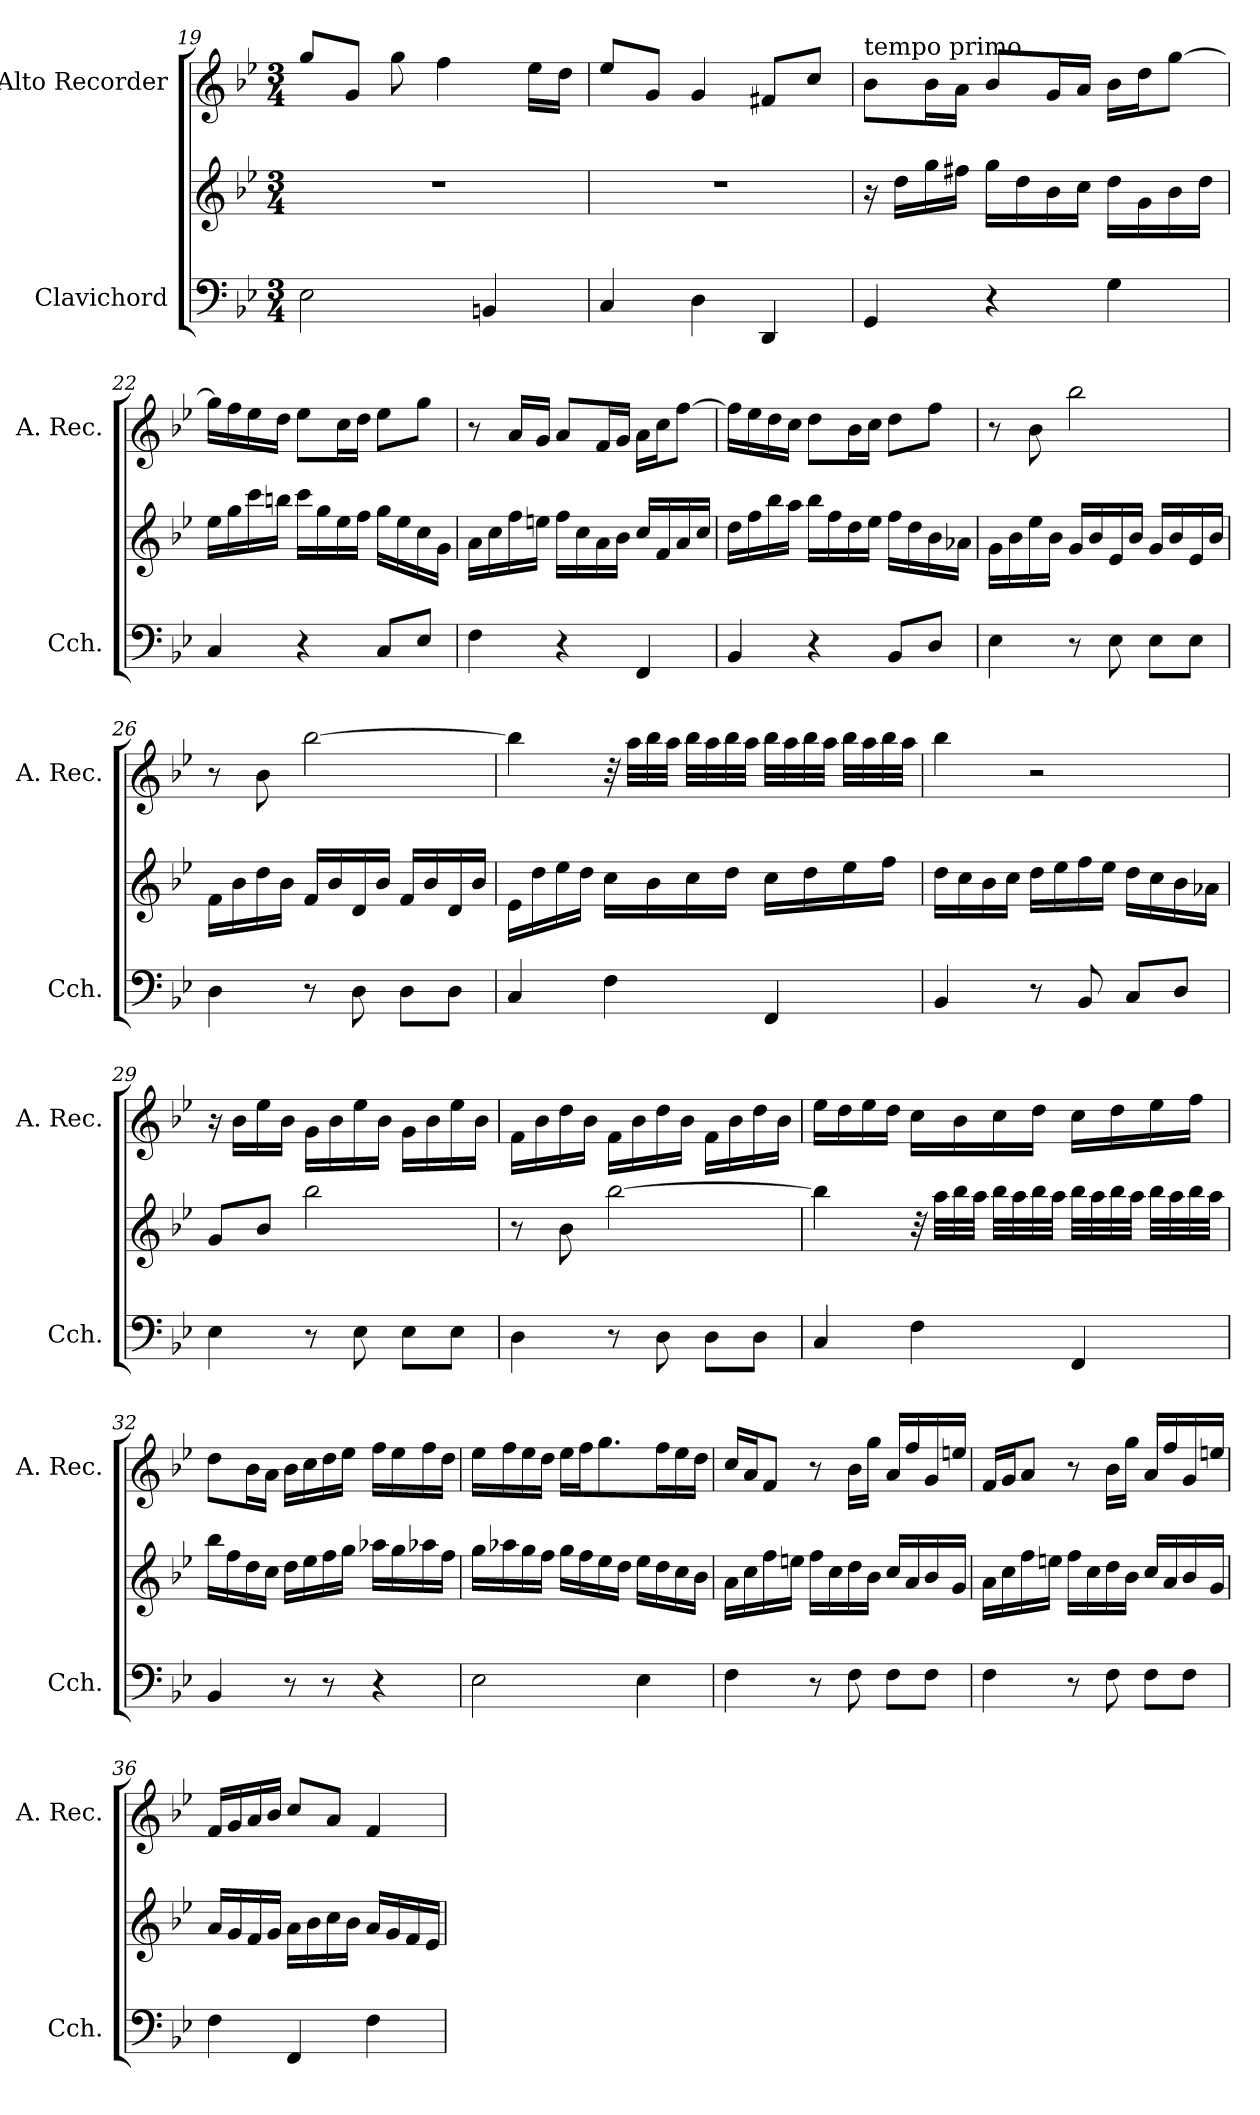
**kern	**kern	**kern
*part2	*part2	*part1
*staff3	*staff2	*staff1
*I"Clavichord	*	*I"Alto Recorder
*I'Cch.	*	*I'A. Rec.
*clefF4	*clefG2	*clefG2
*k[b-e-]	*k[b-e-]	*k[b-e-]
*B-:	*B-:	*B-:
*M3/4	*M3/4	*M3/4
=19	=19	=19
2E-\	2.r	8gg/L
.	.	8g/J
.	.	8gg\
.	.	4ff\
4BBn/	.	.
.	.	16ee-\LL
.	.	16dd\JJ
!!LO:LB:g=z
=20	=20	=20
4C/	2.r	8ee-/L
.	.	8g/J
4D\	.	4g/
4DD/	.	8f#X/L
.	.	8cc/J
=21	=21	=21
!	!	!LO:TX:a:t=tempo primo
4GG/	16r	8b-\L
.	16dd\LL	.
.	16gg\	16b-\L
.	16ff#X\JJ	16a\JJ
4r	16gg\LL	8b-/L
.	16dd\	.
.	16b-\	16g/L
.	16cc\JJ	16a/JJ
4G\	16dd\LL	16b-\LL
.	16g\	16dd\J
.	16b-\	[8gg\J
.	16dd\JJ	.
=22	=22	=22
4C/	16ee-\LL	16gg\LL]
.	16gg\	16ff\
.	16ccc\	16ee-\
.	16bbn\JJ	16dd\JJ
4r	16ccc\LL	8ee-\L
.	16gg\	.
.	16ee-\	16cc\L
.	16ff\JJ	16dd\JJ
8C/L	16gg\LL	8ee-\L
.	16ee-\	.
8E-/J	16cc\	8gg\J
.	16g\JJ	.
!!LO:LB:g=z
=23	=23	=23
4F\	16a\LL	8r
.	16cc\	.
.	16ff\	16a/LL
.	16een\JJ	16g/JJ
4r	16ff\LL	8a/L
.	16cc\	.
.	16a\	16f/L
.	16b-\JJ	16g/JJ
4FF/	16cc/LL	16a\LL
.	16f/	16cc\J
.	16a/	[8ff\J
.	16cc/JJ	.
=24	=24	=24
4BB-/	16dd\LL	16ff\LL]
.	16ff\	16ee-\
.	16bb-\	16dd\
.	16aa\JJ	16cc\JJ
4r	16bb-\LL	8dd\L
.	16ff\	.
.	16dd\	16b-\L
.	16ee-\JJ	16cc\JJ
8BB-/L	16ff\LL	8dd\L
.	16dd\	.
8D/J	16b-\	8ff\J
.	16a-X\JJ	.
!!LO:LB:g=z
=25	=25	=25
4E-\	16g\LL	8r
.	16b-\	.
.	16ee-\	8b-\
.	16b-\JJ	.
8r	16g/LL	2bb-\
.	16b-/	.
8E-\	16e-/	.
.	16b-/JJ	.
8E-\L	16g/LL	.
.	16b-/	.
8E-\J	16e-/	.
.	16b-/JJ	.
=26	=26	=26
4D\	16f\LL	8r
.	16b-\	.
.	16dd\	8b-\
.	16b-\JJ	.
8r	16f/LL	[2bb-\
.	16b-/	.
8D\	16d/	.
.	16b-/JJ	.
8D\L	16f/LL	.
.	16b-/	.
8D\J	16d/	.
.	16b-/JJ	.
!!LO:PB:g=z
=27	=27	=27
4C/	16e-\LL	4bb-\]
.	16dd\	.
.	16ee-\	.
.	16dd\JJ	.
4F\	16cc\LL	32r
.	.	32aa\LLL
.	16b-\	32bb-\
.	.	32aa\JJJ
.	16cc\	32bb-\LLL
.	.	32aa\
.	16dd\JJ	32bb-\
.	.	32aa\JJJ
4FF/	16cc\LL	32bb-\LLL
.	.	32aa\
.	16dd\	32bb-\
.	.	32aa\JJJ
.	16ee-\	32bb-\LLL
.	.	32aa\
.	16ff\JJ	32bb-\
.	.	32aa\JJJ
=28	=28	=28
4BB-/	16dd\LL	4bb-\
.	16cc\	.
.	16b-\	.
.	16cc\JJ	.
8r	16dd\LL	2r
.	16ee-\	.
8BB-/	16ff\	.
.	16ee-\JJ	.
8C/L	16dd\LL	.
.	16cc\	.
8D/J	16b-\	.
.	16a-X\JJ	.
!!LO:LB:g=z
=29	=29	=29
4E-\	8g/L	16r
.	.	16b-\LL
.	8b-/J	16ee-\
.	.	16b-\JJ
8r	2bb-\	16g\LL
.	.	16b-\
8E-\	.	16ee-\
.	.	16b-\JJ
8E-\L	.	16g\LL
.	.	16b-\
8E-\J	.	16ee-\
.	.	16b-\JJ
=30	=30	=30
4D\	8r	16f\LL
.	.	16b-\
.	8b-\	16dd\
.	.	16b-\JJ
8r	[2bb-\	16f\LL
.	.	16b-\
8D\	.	16dd\
.	.	16b-\JJ
8D\L	.	16f\LL
.	.	16b-\
8D\J	.	16dd\
.	.	16b-\JJ
!!LO:LB:g=z
=31	=31	=31
4C/	4bb-\]	16ee-\LL
.	.	16dd\
.	.	16ee-\
.	.	16dd\JJ
4F\	32r	16cc\LL
.	32aa\LLL	.
.	32bb-\	16b-\
.	32aa\JJJ	.
.	32bb-\LLL	16cc\
.	32aa\	.
.	32bb-\	16dd\JJ
.	32aa\JJJ	.
4FF/	32bb-\LLL	16cc\LL
.	32aa\	.
.	32bb-\	16dd\
.	32aa\JJJ	.
.	32bb-\LLL	16ee-\
.	32aa\	.
.	32bb-\	16ff\JJ
.	32aa\JJJ	.
=32	=32	=32
4BB-/	16bb-\LL	8dd\L
.	16ff\	.
.	16dd\	16b-\L
.	16cc\JJ	16a\JJ
8r	16dd\LL	16b-\LL
.	16ee-\	16cc\
8r	16ff\	16dd\
.	16gg\JJ	16ee-\JJ
4r	16aa-X\LL	16ff\LL
.	16gg\	16ee-\
.	16aa-X\	16ff\
.	16ff\JJ	16dd\JJ
!!LO:LB:g=z
=33	=33	=33
2E-\	16gg\LL	16ee-\LL
.	16aa-X\	16ff\
.	16gg\	16ee-\
.	16ff\JJ	16dd\JJ
.	16gg\LL	16ee-\LL
.	16ff\	16ff\J
.	16ee-\	8.gg\
.	16dd\JJ	.
4E-\	16ee-\LL	.
.	16dd\	16ff\L
.	16cc\	16ee-\
.	16b-\JJ	16dd\JJ
=34	=34	=34
4F\	16a\LL	16cc/LL
.	16cc\	16a/J
.	16ff\	8f/J
.	16een\JJ	.
8r	16ff\LL	8r
.	16cc\	.
8F\	16dd\	16b-\LL
.	16b-\JJ	16gg\JJ
8F\L	16cc/LL	16a/LL
.	16a/	16ff/
8F\J	16b-/	16g/
.	16g/JJ	16een/JJ
!!LO:PB:g=z
=35	=35	=35
4F\	16a\LL	16f/LL
.	16cc\	16g/J
.	16ff\	8a/J
.	16een\JJ	.
8r	16ff\LL	8r
.	16cc\	.
8F\	16dd\	16b-\LL
.	16b-\JJ	16gg\JJ
8F\L	16cc/LL	16a/LL
.	16a/	16ff/
8F\J	16b-/	16g/
.	16g/JJ	16een/JJ
=36	=36	=36
4F\	16a/LL	16f/LL
.	16g/	16g/
.	16f/	16a/
.	16g/JJ	16b-/JJ
4FF/	16a\LL	8cc/L
.	16b-\	.
.	16cc\	8a/J
.	16b-\JJ	.
4F\	16a/LL	4f/
.	16g/	.
.	16f/	.
.	16e-/JJ	.
=	=	=
*-	*-	*-
